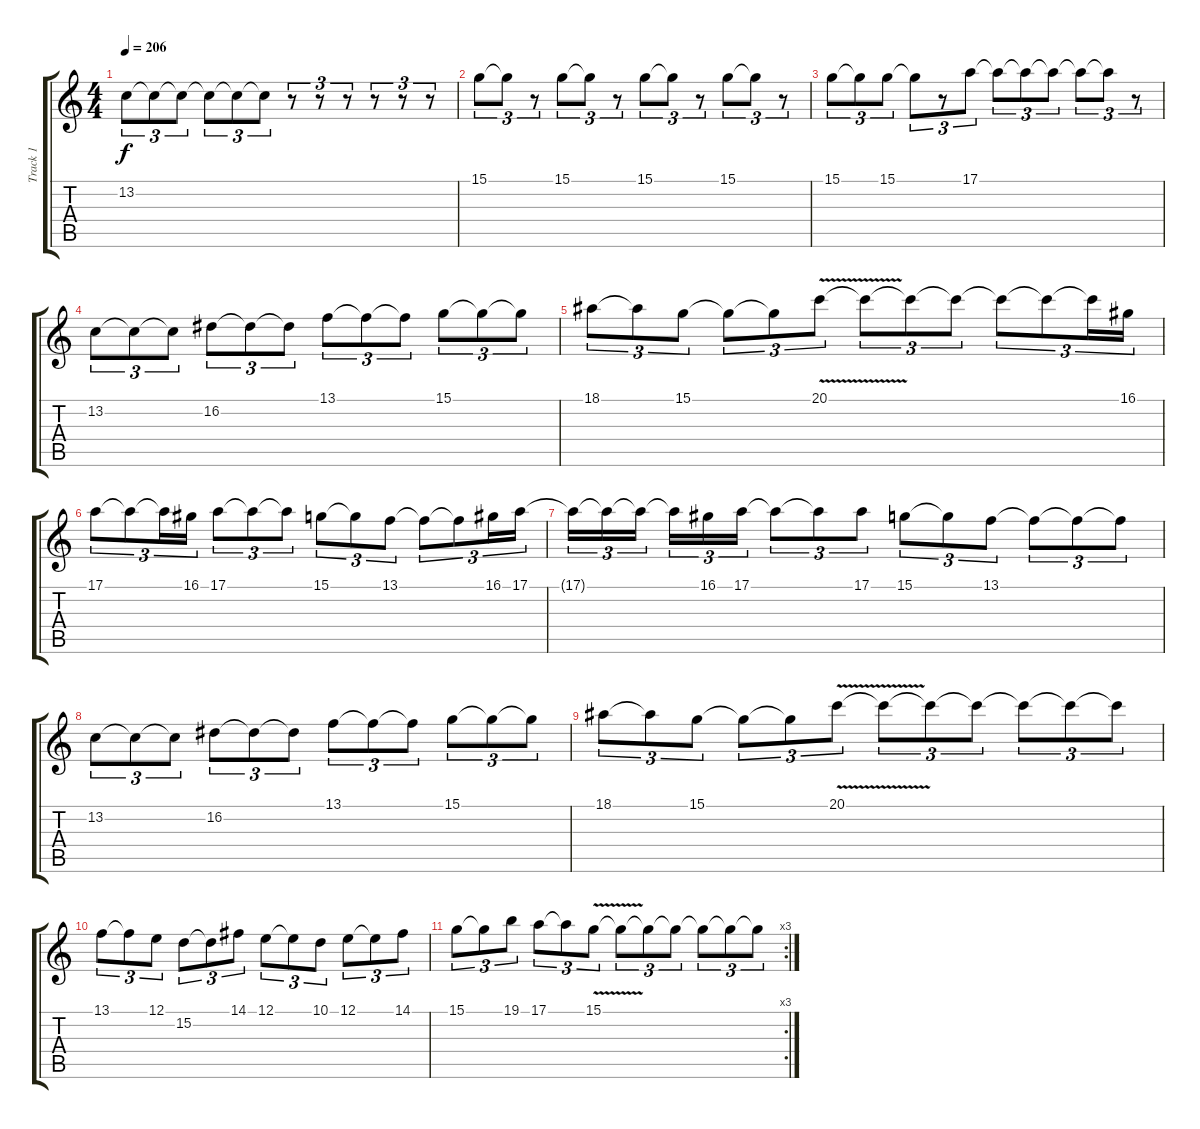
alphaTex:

\track ("Track 1" "Track 1") {instrument lead5charang}
\staff {score tabs}
\tuning (E4 B3 G3 D3 A2 E2) {hide}
\ts (4 4)
\tempo 206
\clef g2
\ks c
13.2{t}.8{tu (3 2) dy f} 13.2{t}.8{tu (3 2)} 13.2{t}.8{tu (3 2)} 13.2{t}.8{tu (3 2)} 13.2{t}.8{tu (3 2)} 13.2{t}.8{tu (3 2)} r.8{tu (3 2)} r.8{tu (3 2)} r.8{tu (3 2)} r.8{tu (3 2)} r.8{tu (3 2)} r.8{tu (3 2)} |
15.1.8{tu (3 2)} 15.1{t}.8{tu (3 2)} r.8{tu (3 2)} 15.1.8{tu (3 2)} 15.1{t}.8{tu (3 2)} r.8{tu (3 2)} 15.1.8{tu (3 2)} 15.1{t}.8{tu (3 2)} r.8{tu (3 2)} 15.1.8{tu (3 2)} 15.1{t}.8{tu (3 2)} r.8{tu (3 2)} |
15.1.8{tu (3 2)} 15.1{t}.8{tu (3 2)} 15.1.8{tu (3 2)} 15.1{t}.8{tu (3 2)} r.8{tu (3 2)} 17.1.8{tu (3 2)} 17.1{t}.8{tu (3 2)} 17.1{t}.8{tu (3 2)} 17.1{t}.8{tu (3 2)} 17.1{t}.8{tu (3 2)} 17.1{t}.8{tu (3 2)} r.8{tu (3 2)} |
13.2.8{tu (3 2)} 13.2{t}.8{tu (3 2)} 13.2{t}.8{tu (3 2)} 16.2.8{tu (3 2)} 16.2{t}.8{tu (3 2)} 16.2{t}.8{tu (3 2)} 13.1.8{tu (3 2)} 13.1{t}.8{tu (3 2)} 13.1{t}.8{tu (3 2)} 15.1.8{tu (3 2)} 15.1{t}.8{tu (3 2)} 15.1{t}.8{tu (3 2)} |
18.1.8{tu (3 2)} 18.1{t}.8{tu (3 2)} 15.1.8{tu (3 2)} 15.1{t}.8{tu (3 2)} 15.1{t}.8{tu (3 2)} 20.1{v}.8{tu (3 2)} 20.1{t}.8{tu (3 2)} 20.1{t}.8{tu (3 2)} 20.1{t}.8{tu (3 2)} 20.1{t}.8{tu (3 2)} 20.1{t}.8{tu (3 2)} 20.1{t}.16{tu (3 2)} 16.1.16{tu (3 2)} |
17.1.8{tu (3 2)} 17.1{t}.8{tu (3 2)} 17.1{t}.16{tu (3 2)} 16.1.16{tu (3 2)} 17.1.8{tu (3 2)} 17.1{t}.8{tu (3 2)} 17.1{t}.8{tu (3 2)} 15.1.8{tu (3 2)} 15.1{t}.8{tu (3 2)} 13.1.8{tu (3 2)} 13.1{t}.8{tu (3 2)} 13.1{t}.8{tu (3 2)} 16.1.16{tu (3 2)} 17.1.16{tu (3 2)} |
17.1{t}.16{tu (3 2)} 17.1{t}.16{tu (3 2)} 17.1{t}.16{tu (3 2) beam splitsecondary} 17.1{t}.16{tu (3 2)} 16.1.16{tu (3 2)} 17.1.16{tu (3 2)} 17.1{t}.8{tu (3 2)} 17.1{t}.8{tu (3 2)} 17.1.8{tu (3 2)} 15.1.8{tu (3 2)} 15.1{t}.8{tu (3 2)} 13.1.8{tu (3 2)} 13.1{t}.8{tu (3 2)} 13.1{t}.8{tu (3 2)} 13.1{t}.8{tu (3 2)} |
13.2.8{tu (3 2)} 13.2{t}.8{tu (3 2)} 13.2{t}.8{tu (3 2)} 16.2.8{tu (3 2)} 16.2{t}.8{tu (3 2)} 16.2{t}.8{tu (3 2)} 13.1.8{tu (3 2)} 13.1{t}.8{tu (3 2)} 13.1{t}.8{tu (3 2)} 15.1.8{tu (3 2)} 15.1{t}.8{tu (3 2)} 15.1{t}.8{tu (3 2)} |
18.1.8{tu (3 2)} 18.1{t}.8{tu (3 2)} 15.1.8{tu (3 2)} 15.1{t}.8{tu (3 2)} 15.1{t}.8{tu (3 2)} 20.1{v}.8{tu (3 2)} 20.1{t}.8{tu (3 2)} 20.1{t}.8{tu (3 2)} 20.1{t}.8{tu (3 2)} 20.1{t}.8{tu (3 2)} 20.1{t}.8{tu (3 2)} 20.1{t}.8{tu (3 2)} |
13.1.8{tu (3 2)} 13.1{t}.8{tu (3 2)} 12.1.8{tu (3 2)} 15.2.8{tu (3 2)} 15.2{t}.8{tu (3 2)} 14.1.8{tu (3 2)} 12.1.8{tu (3 2)} 12.1{t}.8{tu (3 2)} 10.1.8{tu (3 2)} 12.1.8{tu (3 2)} 12.1{t}.8{tu (3 2)} 14.1.8{tu (3 2)} |
\rc 3
15.1.8{tu (3 2)} 15.1{t}.8{tu (3 2)} 19.1.8{tu (3 2)} 17.1.8{tu (3 2)} 17.1{t}.8{tu (3 2)} 15.1{v}.8{tu (3 2)} 15.1{t}.8{tu (3 2)} 15.1{t}.8{tu (3 2)} 15.1{t}.8{tu (3 2)} 15.1{t}.8{tu (3 2)} 15.1{t}.8{tu (3 2)} 15.1{t}.8{tu (3 2)}
